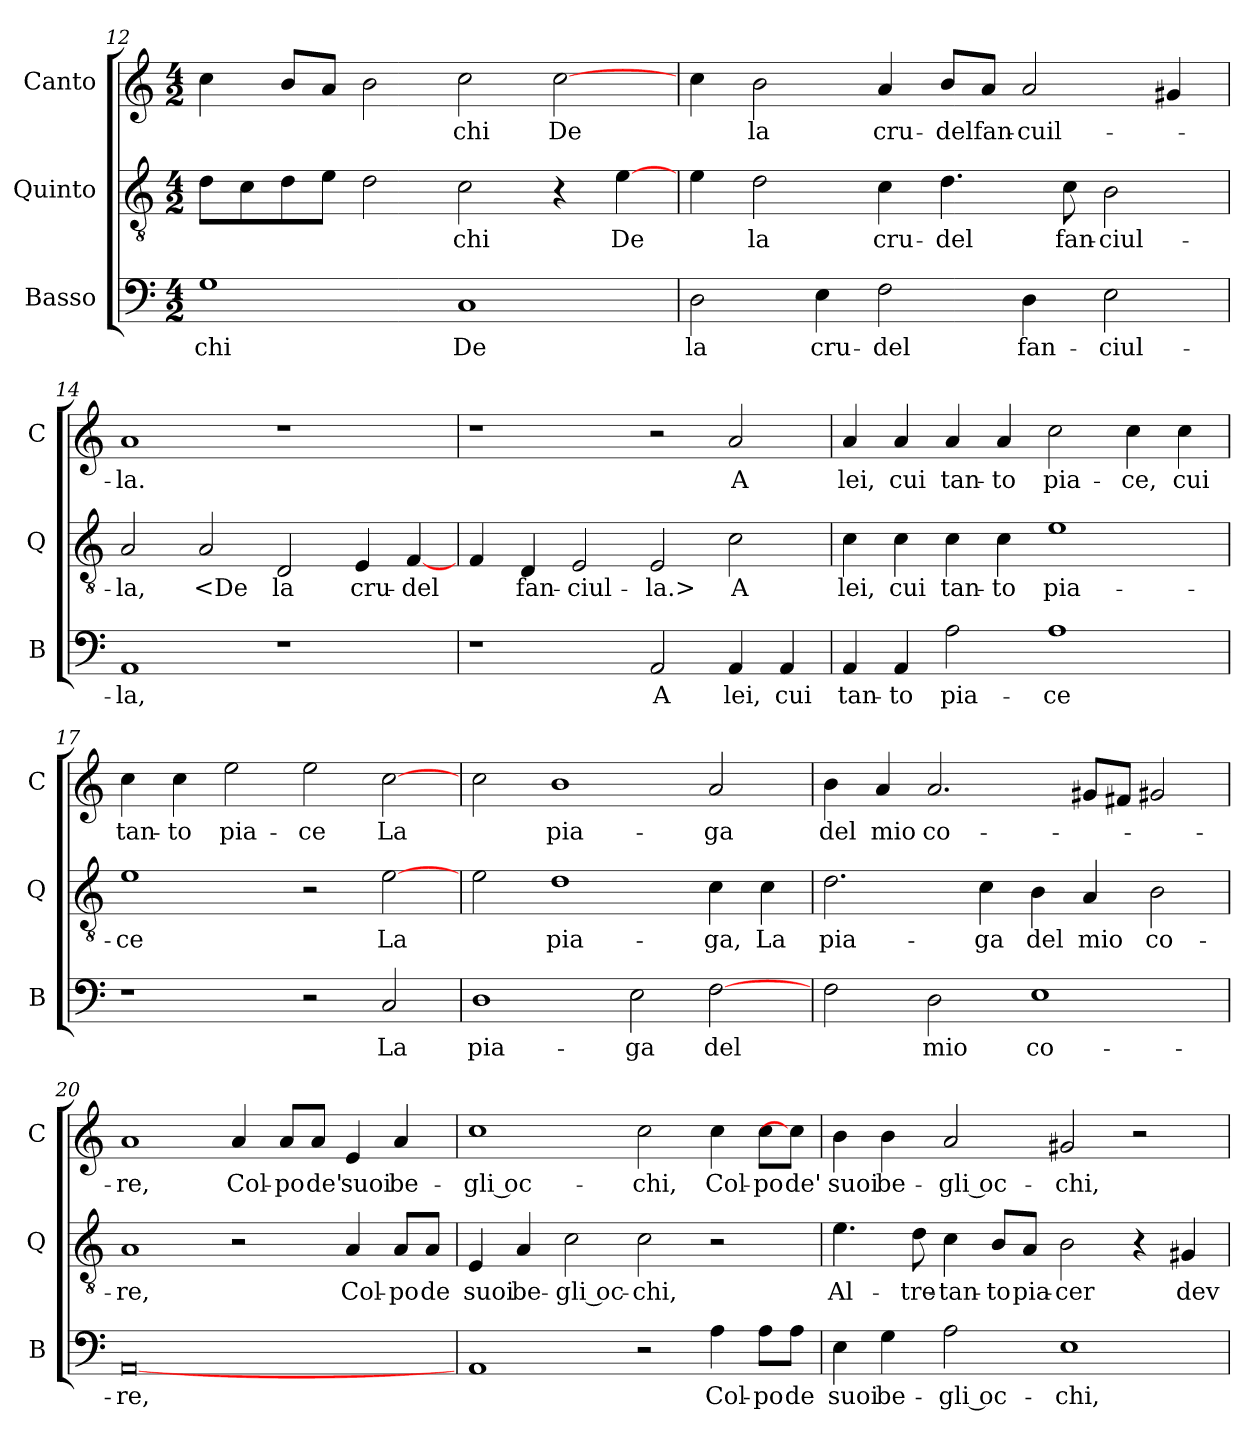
**kern	**text	**kern	**text	**kern	**text
*part3	*part3	*part2	*part2	*part1	*part1
*staff3	*staff3	*staff2	*staff2	*staff1	*staff1
*I"Basso	*	*I"Quinto	*	*I"Canto	*
*I'B	*	*I'Q	*	*I'C	*
*clefF4	*	*clefGv2	*	*clefG2	*
*k[]	*	*k[]	*	*k[]	*
*M4/2	*	*M4/2	*	*M4/2	*
=12	=12	=12	=12	=12	=12
1G	-chi	8dL	.	4cc	.
.	.	8c	.	.	.
.	.	8d	.	8bL	.
.	.	8eJ	.	8aJ	.
.	.	2d	.	2b	.
1C	De	2c	-chi	2cc	-chi
.	.	4r	.	[2cc	De
.	.	[4e	De	.	.
=13	=13	=13	=13	=13	=13
2D	la	4e	.	4cc	.
.	.	2d	la	2b	la
4E	cru-	.	.	.	.
2F	-del	4c	cru-	4a	cru-
.	.	4.d	-del	8bL	-del
.	.	.	.	8aJ	fan-
4D	fan-	.	.	2a	-cuil-
.	.	8c	fan-	.	.
2E	-ciul-	2B	-ciul-	.	.
.	.	.	.	4g#X	.
=14	=14	=14	=14	=14	=14
1AA	-la,	2A	-la,	1a	-la.
.	.	2A	<De	.	.
1r	.	2D	la	1r	.
.	.	4E	cru-	.	.
.	.	[4F	-del	.	.
=15	=15	=15	=15	=15	=15
1r	.	4F	.	1r	.
.	.	4D	fan-	.	.
.	.	2E	-ciul-	.	.
2AA	A	2E	-la.>	2r	.
4AA	lei,	2c	A	2a	A
4AA	cui	.	.	.	.
=16	=16	=16	=16	=16	=16
4AA	tan-	4c	lei,	4a	lei,
4AA	-to	4c	cui	4a	cui
2A	pia-	4c	tan-	4a	tan-
.	.	4c	-to	4a	-to
1A	-ce	1e	pia-	2cc	pia-
.	.	.	.	4cc	-ce,
.	.	.	.	4cc	cui
=17	=17	=17	=17	=17	=17
1r	.	1e	-ce	4cc	tan-
.	.	.	.	4cc	-to
.	.	.	.	2ee	pia-
2r	.	2r	.	2ee	-ce
2C	La	[2e	La	[2cc	La
=18	=18	=18	=18	=18	=18
1D	pia-	2e	.	2cc	.
.	.	1d	pia-	1b	pia-
2E	-ga	.	.	.	.
[2F	del	4c	-ga,	2a	-ga
.	.	4c	La	.	.
=19	=19	=19	=19	=19	=19
2F	.	2.d	pia-	4b	del
.	.	.	.	4a	mio
2D	mio	.	.	2.a	co-
.	.	4c	-ga	.	.
1E	co-	4B	del	.	.
.	.	4A	mio	8g#XL	.
.	.	.	.	8f#XJ	.
.	.	2B	co-	2g#X	.
=20	=20	=20	=20	=20	=20
[0AA	-re,	1A	-re,	1a	-re,
.	.	2r	.	4a	Col-
.	.	.	.	8aL	-po
.	.	.	.	8aJ	de'
.	.	4A	Col-	4e	suoi
.	.	8AL	-po	4a	be-
.	.	8AJ	de	.	.
=21	=21	=21	=21	=21	=21
1AA	.	4E	suoi	1cc	-gli oc-
.	.	4A	be-	.	.
.	.	2c	-gli oc-	.	.
2r	.	2c	-chi,	2cc	-chi,
4A	Col-	2r	.	4cc	Col-
8AL	-po	.	.	8ccL	-po
8AJ	de	.	.	8ccJ]	de'
=22	=22	=22	=22	=22	=22
4E	suoi	4.e	Al-	4b	suoi
4G	be-	.	.	4b	be-
.	.	8d	-tre-	.	.
2A	-gli oc-	4c	-tan-	2a	-gli oc-
.	.	8BL	-to	.	.
.	.	8AJ	pia-	.	.
1E	-chi,	2B	-cer	2g#X	-chi,
.	.	4r	.	2r	.
.	.	4G#X	dev-	.	.
=	=	=	=	=	=
*-	*-	*-	*-	*-	*-
